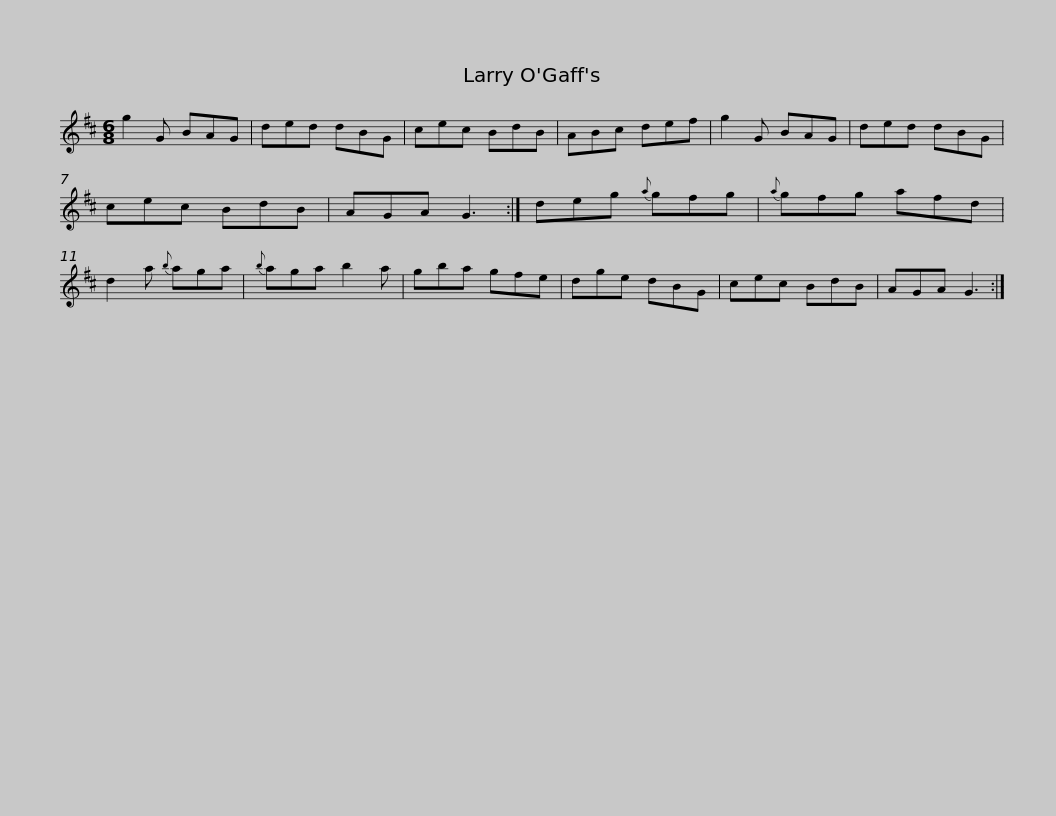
X:1
L:1/8
M:6/8
I:linebreak $
K:D
V:1 treble
V:1
 g2 G BAG | ded dBG | cec BdB | ABc def | g2 G BAG | %5
 ded dBG | cec BdB |$ AGA G3 :| deg{a} gfg |{a} gfg afd | %10
 d2 a{b} aga |{b} aga b2 a | gba gfe |$ dge dBG | cec BdB | %15
 AGA G3 :| %16
